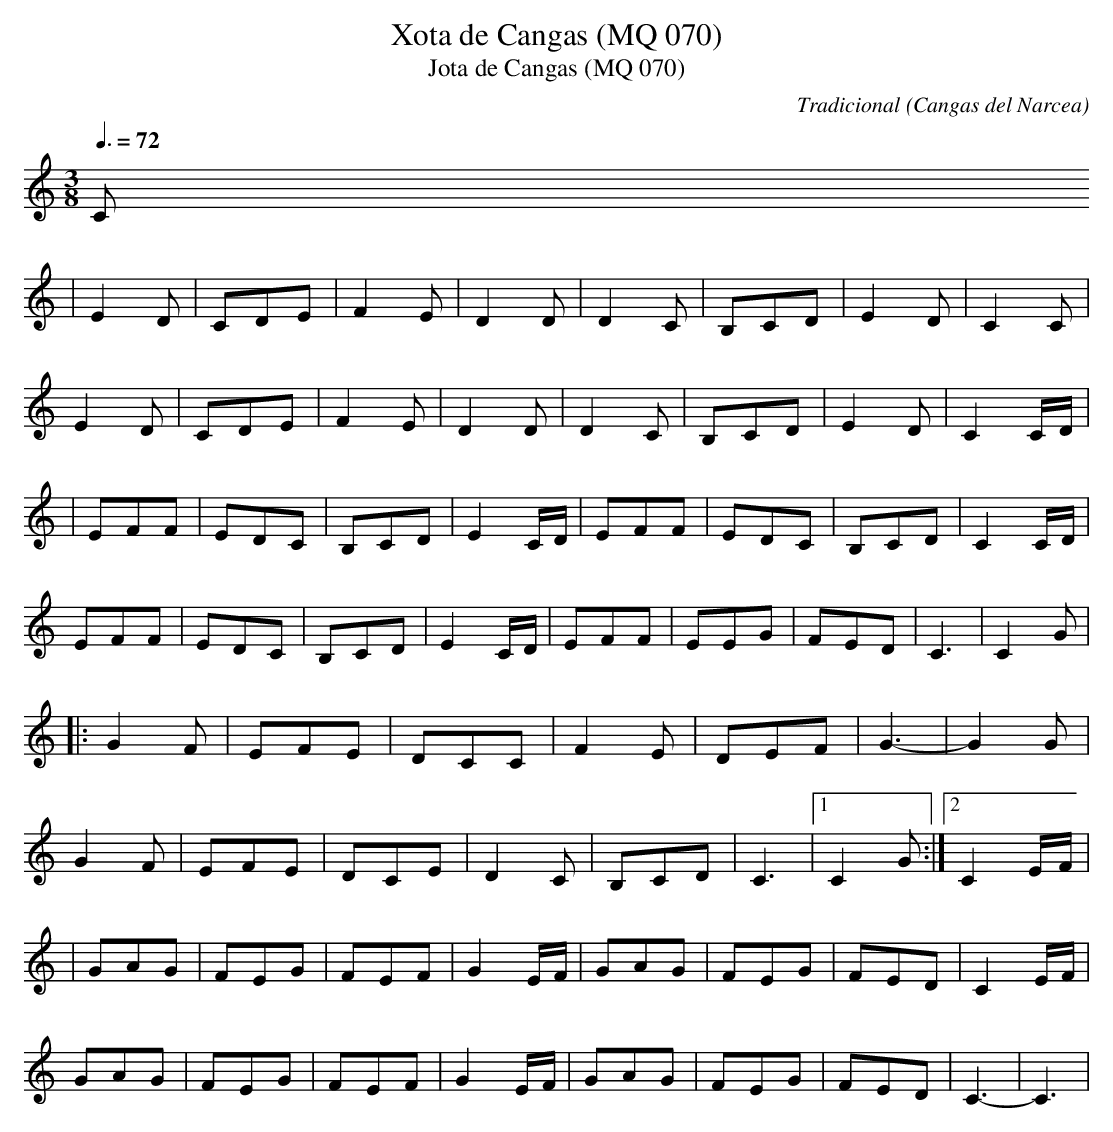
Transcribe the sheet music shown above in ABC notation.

X:1
T:Xota de Cangas (MQ 070)
T:Jota de Cangas (MQ 070)
C:Tradicional
O:Cangas del Narcea
M:3/8
L:1/8
Q:3/8=72
K:C
C
|E2 D|CDE|F2 E|D2 D|D2 C|B,CD|E2 D|C2 C|
E2 D|CDE|F2 E|D2 D|D2 C|B,CD|E2 D|C2 C/D/|
|EFF|EDC|B,CD|E2 C/D/|EFF|EDC|B,CD|C2 C/D/|
EFF|EDC|B,CD|E2 C/D/|EFF|EEG|FED|C3|C2 G|
|: G2 F|EFE|DCC|F2 E|DEF|G3-|G2 G|
G2 F|EFE|DCE|D2 C|B,CD|C3|[1 C2 G :|[2 C2 E/F/|
|GAG|FEG|FEF|G2 E/F/|GAG|FEG|FED|C2 E/F/|
GAG|FEG|FEF|G2 E/F/|GAG|FEG|FED|C3-|C3|
